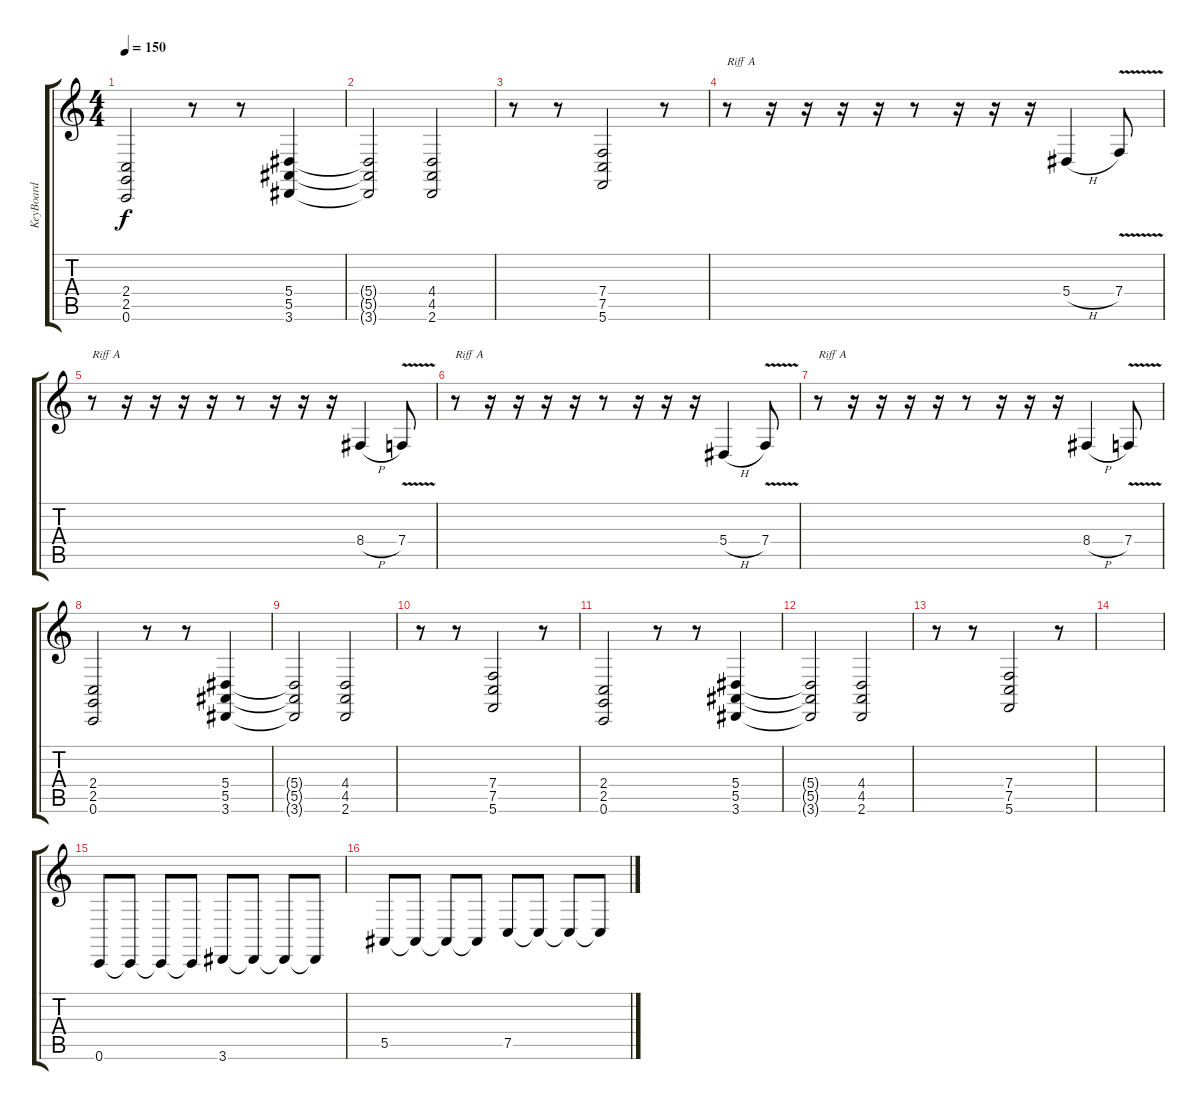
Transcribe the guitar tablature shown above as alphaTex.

\track ("KeyBoard" "KeyBoard") {instrument synthstrings2}
\staff {score tabs}
\tuning (C4 G3 Eb3 Bb2 F2 C2) {hide}
\ts (4 4)
\tempo 150
\clef g2
\ks c
(2.4 2.5 0.6).2{dy f} r.8 r.8 (5.4 5.5 3.6).4 |
(5.4{t} 5.5{t} 3.6{t}).2 (4.4 4.5 2.6).2 |
r.8 r.8 (7.4 7.5 5.6).2 r.8 |
r.8{txt "Riff A"} r.16 r.16 r.16 r.16 r.8 r.16 r.16 r.16 5.4{h}.4 7.4{v}.8 |
r.8{txt "Riff A"} r.16 r.16 r.16 r.16 r.8 r.16 r.16 r.16 8.4{h}.4 7.4{v}.8 |
r.8{txt "Riff A"} r.16 r.16 r.16 r.16 r.8 r.16 r.16 r.16 5.4{h}.4 7.4{v}.8 |
r.8{txt "Riff A"} r.16 r.16 r.16 r.16 r.8 r.16 r.16 r.16 8.4{h}.4 7.4{v}.8 |
(2.4 2.5 0.6).2 r.8 r.8 (5.4 5.5 3.6).4 |
(5.4{t} 5.5{t} 3.6{t}).2 (4.4 4.5 2.6).2 |
r.8 r.8 (7.4 7.5 5.6).2 r.8 |
(2.4 2.5 0.6).2 r.8 r.8 (5.4 5.5 3.6).4 |
(5.4{t} 5.5{t} 3.6{t}).2 (4.4 4.5 2.6).2 |
r.8 r.8 (7.4 7.5 5.6).2 r.8 |
|
0.6.8 0.6{t}.8 0.6{t}.8 0.6{t}.8 3.6.8 3.6{t}.8 3.6{t}.8 3.6{t}.8 |
5.5.8 5.5{t}.8 5.5{t}.8 5.5{t}.8 7.5.8 7.5{t}.8 7.5{t}.8 7.5{t}.8
